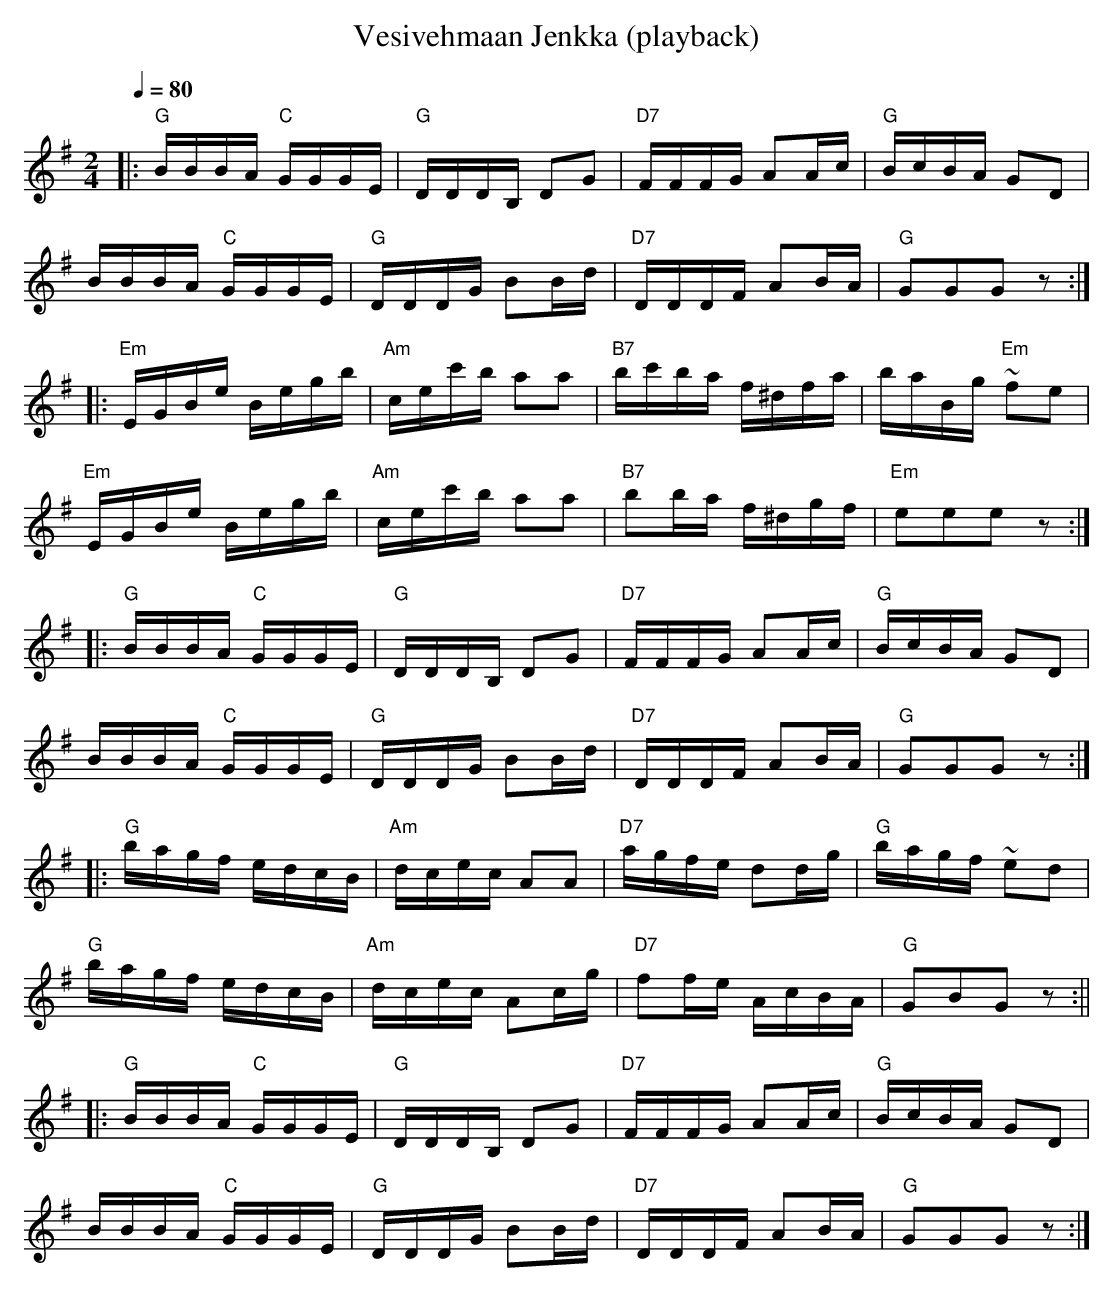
X:1
T:Vesivehmaan Jenkka (playback)
M:2/4
L:1/16
Q:1/4=80
K:G
|: "G" BBBA "C" GGGE | "G" DDDB, D2G2 | "D7" FFFG A2Ac | "G" BcBA G2D2 | !
BBBA "C" GGGE | "G" DDDG B2Bd | "D7" DDDF A2BA | "G" G2G2G2 z2 :| !
|: "Em" EGBe Begb | "Am" cec'b a2a2 | "B7" bc'ba f^dfa | baBg "Em" ~f2e2 | !
"Em" EGBe Begb | "Am" cec'b a2a2 | "B7"  b2ba f^dgf | "Em" e2e2e2 z2 :| !
|: "G" BBBA "C" GGGE | "G" DDDB, D2G2 | "D7" FFFG A2Ac | "G" BcBA G2D2 | !
BBBA "C" GGGE | "G" DDDG B2Bd | "D7" DDDF A2BA | "G" G2G2G2 z2 :| !
|: "G" bagf edcB | "Am" dcec A2A2 | "D7" agfe d2dg | "G" bagf ~e2d2 | !
"G" bagf edcB | "Am" dcec A2cg | "D7" f2fe AcBA | "G" G2B2G2 z2 :|| !
|: "G" BBBA "C" GGGE | "G" DDDB, D2G2 | "D7" FFFG A2Ac | "G" BcBA G2D2 | !
BBBA "C" GGGE | "G" DDDG B2Bd | "D7" DDDF A2BA | "G" G2G2G2 z2 :| !
